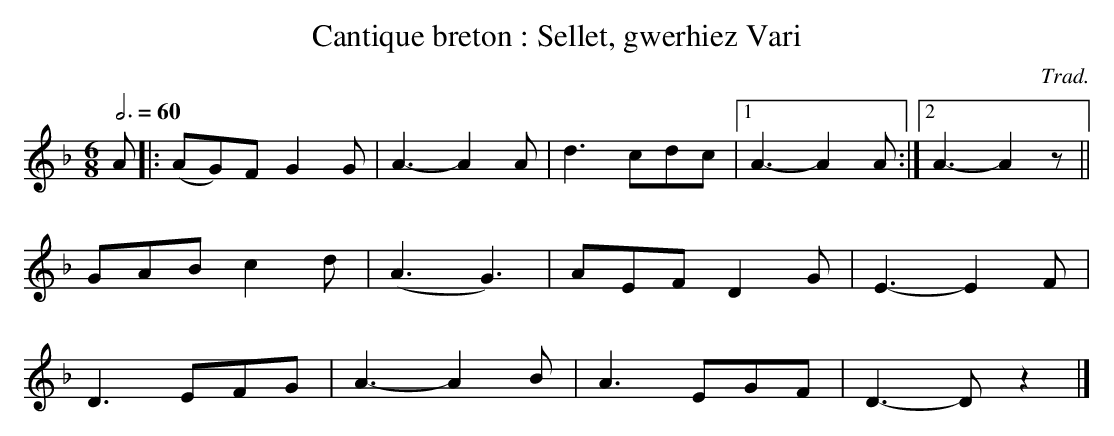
X:1
T:Cantique breton : Sellet, gwerhiez Vari
C:Trad.
M:6/8
L:1/8
Q:6/8=60
K:F
A |: (AG)F G2G | A3- A2 A | d3 cdc |1 A3- A2A :|2 A3- A2z ||
GAB c2d | (A3 G3) | AEF D2G | E3- E2F |
D3 EFG | A3- A2B | A3 EGF | D3- Dz2 |]
